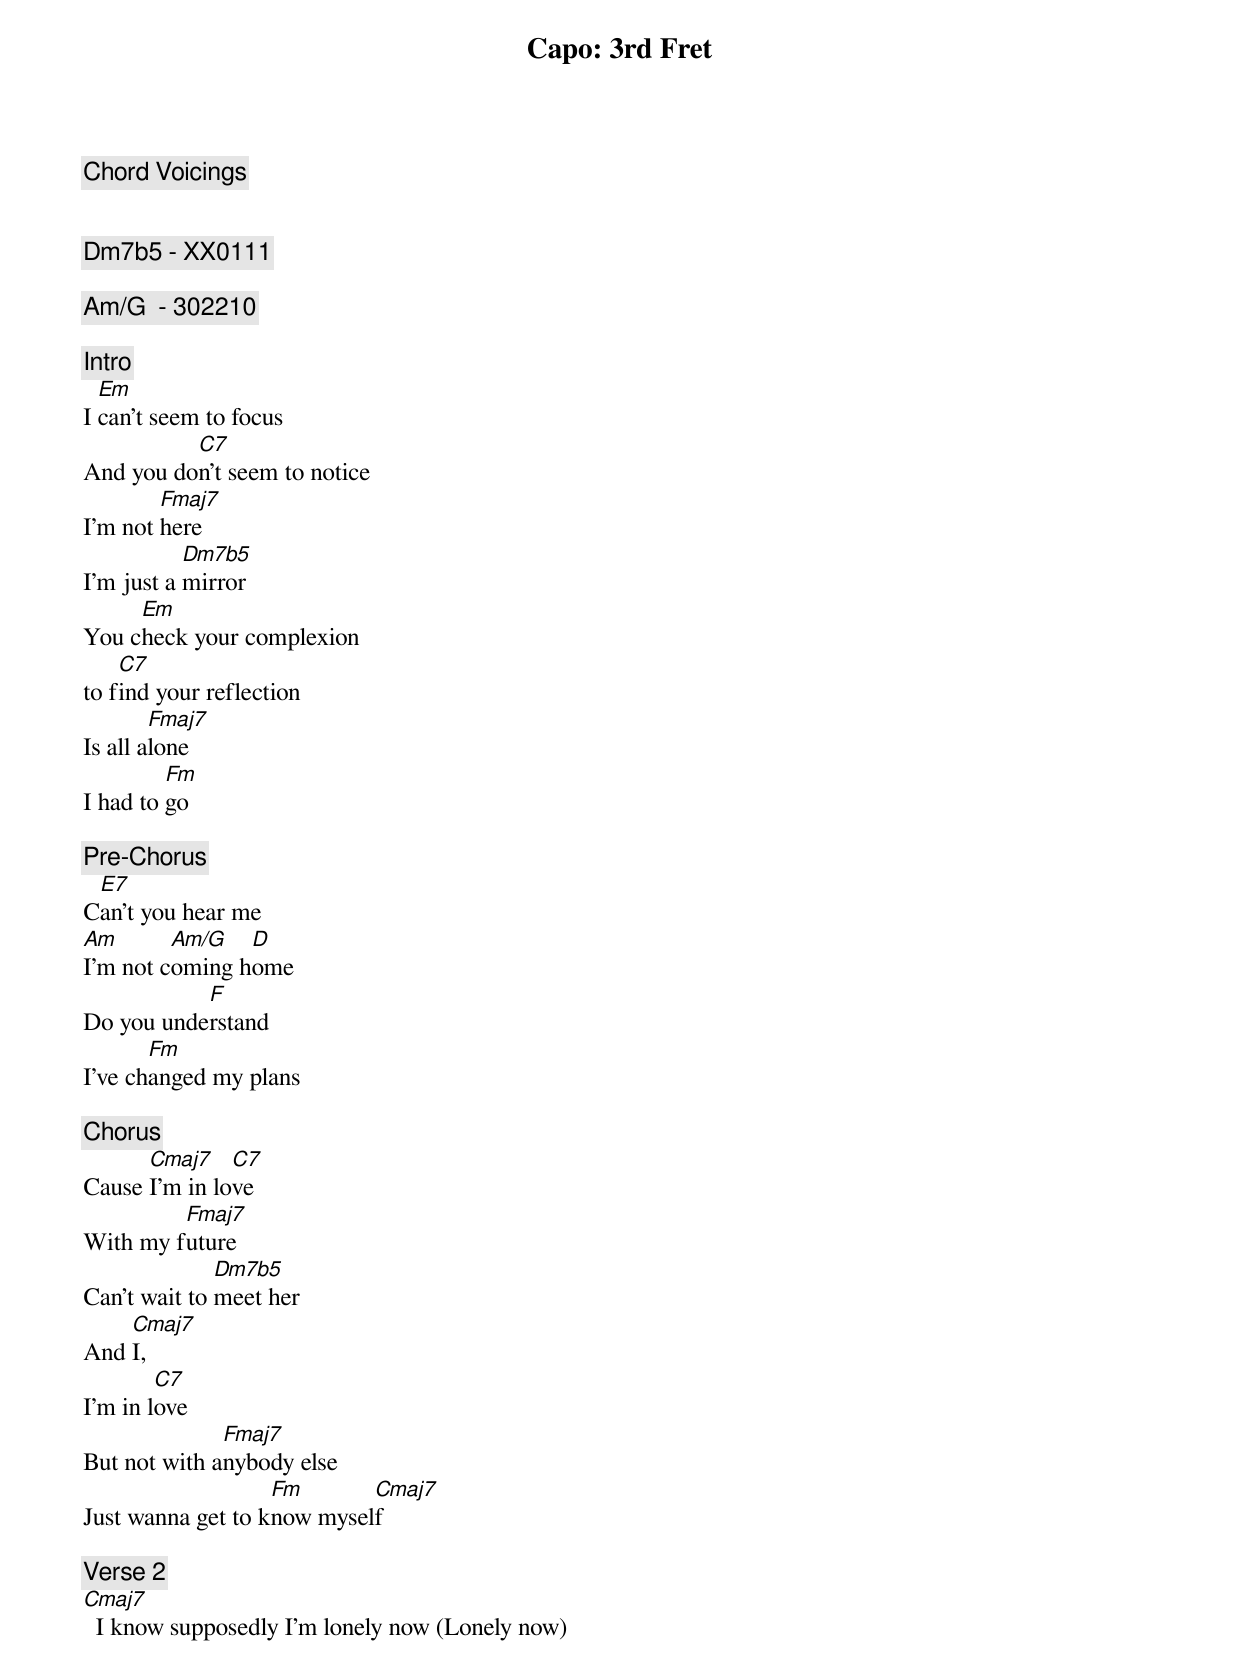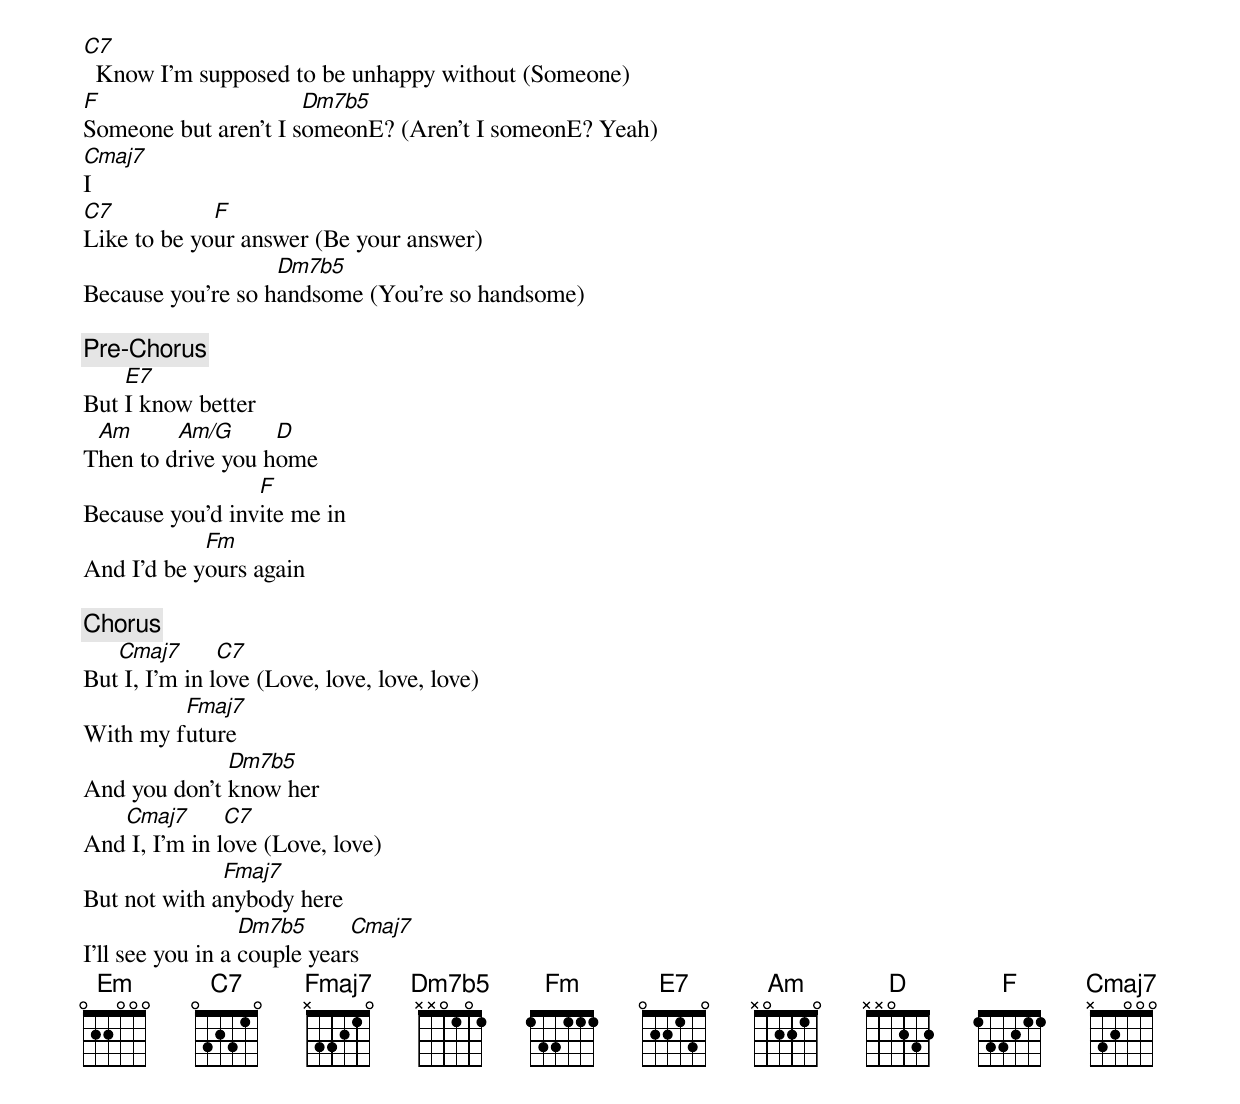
Capo: 3rd Fret


Chord Voicings


Dm7b5 - XX0111

Am/G  - 302210

 [Intro]
  Em
I can't seem to focus
          C7
And you don't seem to notice
        Fmaj7
I'm not here
           Dm7b5
I'm just a mirror
     Em
You check your complexion
    C7
to find your reflection
        Fmaj7
Is all alone
         Fm
I had to go

[Pre-Chorus]
 E7
Can't you hear me
Am       Am/G   D
I'm not coming home
           F
Do you understand
       Fm
I've changed my plans

[Chorus]
      Cmaj7    C7
Cause I'm in love
         Fmaj7
With my future
              Dm7b5
Can't wait to meet her
    Cmaj7
And I,
        C7
I'm in love
              Fmaj7
But not with anybody else
                   Fm       Cmaj7
Just wanna get to know myself

[Verse 2]
Cmaj7
  I know supposedly I'm lonely now (Lonely now)
C7
  Know I'm supposed to be unhappy without (Someone)
F                     Dm7b5
Someone but aren't I someonE? (Aren't I someonE? Yeah)
Cmaj7
I
C7           F
Like to be your answer (Be your answer)
                   Dm7b5
Because you're so handsome (You're so handsome)

[Pre-Chorus]
    E7
But I know better
 Am      Am/G      D
Then to drive you home
                 F
Because you'd invite me in
            Fm
And I'd be yours again

[Chorus]
   Cmaj7       C7
But I, I'm in love (Love, love, love, love)
         Fmaj7
With my future
              Dm7b5
And you don't know her
   Cmaj7       C7
And I, I'm in love (Love, love)
              Fmaj7
But not with anybody here
                  Dm7b5      Cmaj7
I'll see you in a couple years
